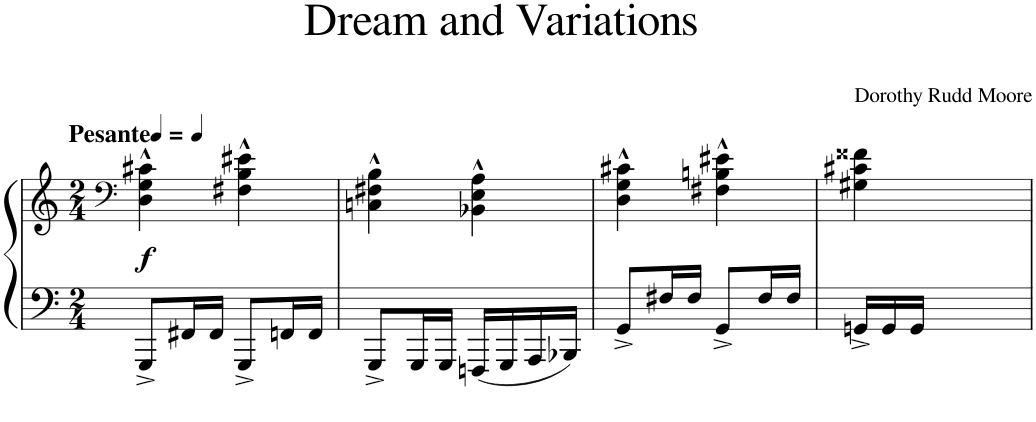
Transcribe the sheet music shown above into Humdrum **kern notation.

**kern	**kern	**dynam
*part1	*part1	*part1
*staff2	*staff1	*staff1/2
*I"Piano	*	*
*I'Pno.	*	*
*clefF4	*clefF4	*
*k[]	*k[]	*
*M2/4	*M2/4	*
=1	=1	=1
!	!LO:TX:a:B:t=Pesante	!
!	!	!LO:DY:b
8GGG^/L	4D\^^ 4G\^^ 4c#X\^^	f
16FF#X/L	.	.
16FF#/JJ	.	.
8GGG^/L	4F#X\^^ 4B\^^ 4e#X\^^	.
16FFn/L	.	.
16FF/JJ	.	.
=2	=2	=2
8GGG^/L	4Cn\^^ 4F#X\^^ 4B\^^	.
16GGG/L	.	.
16GGG/JJ	.	.
16FFFn/LL	4BB-X\^^ 4E\^^ 4A\^^	.
16GGG/	.	.
16AAA/	.	.
16BBB-X/JJ	.	.
=3	=3	=3
8GG^/L	4D\^^ 4G\^^ 4c#X\^^	.
16F#X/L	.	.
16F#/JJ	.	.
8GG^/L	4F#X\^^ 4Bn\^^ 4e#X\^^	.
16F#/L	.	.
16F#/JJ	.	.
=4	=4	=4
16GGn^/LL	4G#X\ 4c#X\ 4f##X\	.
16GG/	.	.
16GG/JJ	.	.
16ryy	.	.
4ryy	4ryy	.
=	=	=
*-	*-	*-
